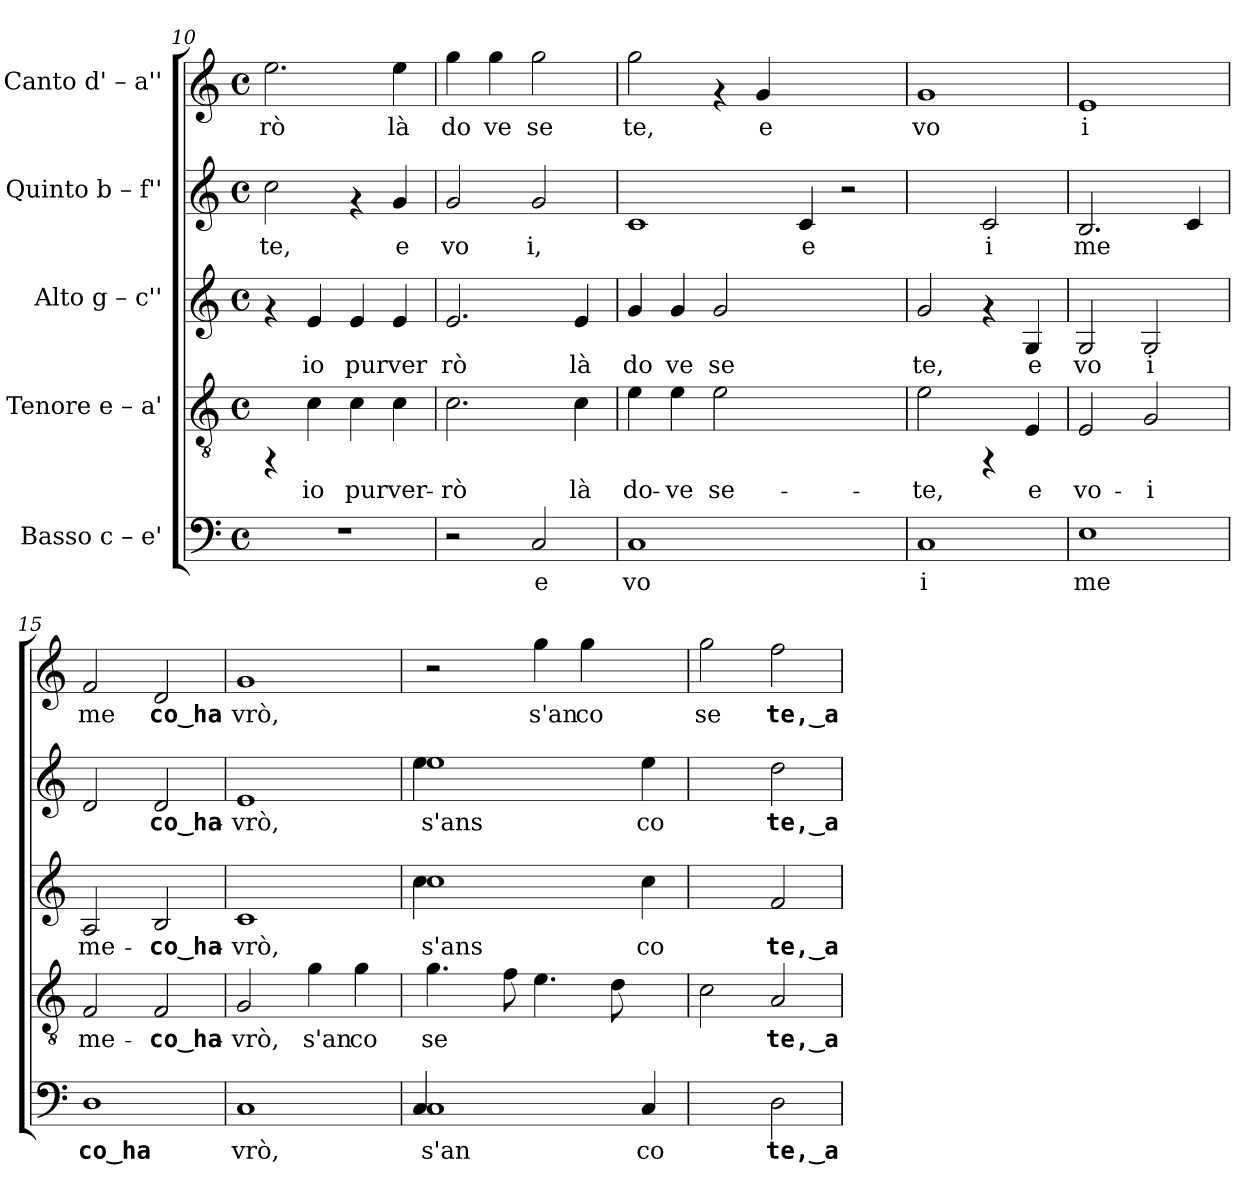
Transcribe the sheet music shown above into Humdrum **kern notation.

**kern	**text	**kern	**text	**kern	**text	**kern	**text	**kern	**text
*part5	*part5	*part4	*part4	*part3	*part3	*part2	*part2	*part1	*part1
*staff5	*staff5	*staff4	*staff4	*staff3	*staff3	*staff2	*staff2	*staff1	*staff1
*I"Basso  c – e'	*	*I"Tenore  e – a'	*	*I"Alto  g – c''	*	*I"Quinto  b – f''	*	*I"Canto  d' – a''	*
*clefF4	*	*clefGv2	*	*clefG2	*	*clefG2	*	*clefG2	*
*k[]	*	*k[]	*	*k[]	*	*k[]	*	*k[]	*
*C:	*	*C:	*	*C:	*	*C:	*	*C:	*
*M4/4	*	*M4/4	*	*M4/4	*	*M4/4	*	*M4/4	*
*met(c)	*	*met(c)	*	*met(c)	*	*met(c)	*	*met(c)	*
=10	=10	=10	=10	=10	=10	=10	=10	=10	=10
!	!	!	!	!	!	!	!LO:LY:b:cj	!	!LO:LY:b:cj
1r	.	4rFF	.	4rf	.	2cc\	te,	2.ee\	rò
!	!	!	!LO:LY:b:rj	!	!LO:LY:b:cj	!	!	!	!
.	.	4c\	io	4e/	io	.	.	.	.
!	!	!	!LO:LY:b:rj	!	!LO:LY:b:cj	!	!	!	!
.	.	4c\	pur	4e/	pur	4rf	.	.	.
!	!	!	!LO:LY:b:rj	!	!LO:LY:b:cj	!	!LO:LY:b:cj	!	!LO:LY:b:cj
.	.	4c\	ver-	4e/	ver	4g/	e	4ee\	là
=11	=11	=11	=11	=11	=11	=11	=11	=11	=11
!	!	!	!LO:LY:b:rj	!	!LO:LY:b:cj	!	!LO:LY:b:cj	!	!LO:LY:b:cj
2r	.	2.c\	-rò	2.e/	rò	2g/	vo	4gg\	do
!	!	!	!	!	!	!	!	!	!LO:LY:b:cj
.	.	.	.	.	.	.	.	4gg\	ve
!	!LO:LY:b:cj	!	!	!	!	!	!LO:LY:b:cj	!	!LO:LY:b:cj
2C/	e	.	.	.	.	2g/	i,	2gg\	se
!	!	!	!LO:LY:b:rj	!	!LO:LY:b:cj	!	!	!	!
.	.	4c\	là	4e/	là	.	.	.	.
=12	=12	=12	=12	=12	=12	=12	=12	=12	=12
!	!LO:LY:b:cj	!	!LO:LY:b:rj	!	!LO:LY:b:cj	!	!	!	!LO:LY:b:cj
1C	vo	4e\	do-	4g/	do	1c	.	2gg\	te,
!	!	!	!LO:LY:b:rj	!	!LO:LY:b:cj	!	!	!	!
.	.	4e\	-ve	4g/	ve	.	.	.	.
!	!	!	!LO:LY:b:rj	!	!LO:LY:b:cj	!	!	!	!
.	.	2e\	se-	2g/	se	.	.	4rf	.
!	!	!	!	!	!	!	!	!	!LO:LY:b:cj
.	.	.	.	.	.	.	.	4g/	e
!	!	!	!	!	!	!	!LO:LY:b:cj	!	!
2.ryy	.	2.ryy	.	2.ryy	.	4c/	e	2.ryy	.
.	.	.	.	.	.	2r	.	.	.
=13	=13	=13	=13	=13	=13	=13	=13	=13	=13
!	!LO:LY:b:cj	!	!LO:LY:b:rj	!	!LO:LY:b:cj	!	!	!	!LO:LY:b:cj
1C	i	2e\	-te,	2g/	te,	2ryy	.	1g	vo
!	!	!	!	!	!	!	!LO:LY:b:cj	!	!
.	.	4rFF	.	4rf	.	2c/	i	.	.
!	!	!	!LO:LY:b:rj	!	!LO:LY:b:cj	!	!	!	!
.	.	4E/	e	4G/	e	.	.	.	.
=14	=14	=14	=14	=14	=14	=14	=14	=14	=14
!	!LO:LY:b:cj	!	!LO:LY:b:rj	!	!LO:LY:b:cj	!	!LO:LY:b:cj	!	!LO:LY:b:cj
1E	me	2E/	vo-	2G/	vo	2.B/	me	1e	i
!	!	!	!LO:LY:b:rj	!	!LO:LY:b:cj	!	!	!	!
.	.	2G/	-i	2G/	i	.	.	.	.
!	!	!	!	!	!	!	!LO:LY:b:cj	!	!
.	.	.	.	.	.	4c/	.	.	.
!!LO:PB:g=z
=15	=15	=15	=15	=15	=15	=15	=15	=15	=15
!	!LO:LY:b:cj	!	!LO:LY:b:rj	!	!LO:LY:b:cj	!	!LO:LY:b:cj	!	!LO:LY:b:cj
1D	co‿ha	2F/	me-	2A/	me-	2d/	.	2f/	me
!	!	!	!LO:LY:b:rj	!	!LO:LY:b:cj	!	!LO:LY:b:cj	!	!LO:LY:b:cj
.	.	2F/	-co‿ha-	2B/	-co‿ha-	2d/	co‿ha-	2d/	co‿ha
=16	=16	=16	=16	=16	=16	=16	=16	=16	=16
!	!LO:LY:b:cj	!	!LO:LY:b:rj	!	!LO:LY:b:cj	!	!LO:LY:b:cj	!	!LO:LY:b:cj
1C	vrò,	2G/	-vrò,	1c	-vrò,	1e	-vrò,	1g	vrò,
!	!	!	!LO:LY:b:rj	!	!	!	!	!	!
.	.	4g\	s'an	.	.	.	.	.	.
!	!	!	!LO:LY:b:rj	!	!	!	!	!	!
.	.	4g\	co	.	.	.	.	.	.
=17	=17	=17	=17	=17	=17	=17	=17	=17	=17
*^	*	*	*	*	*	*	*	*	*
!	!	!LO:LY:b:cj	!	!LO:LY:b:rj	!	!LO:LY:b:cj	!	!LO:LY:b:cj	!	!
*	*	*	*	*	*^	*	*^	*	*	*
1C	4C/	s'an	4.g\	se-	1cc	4cc\	s'ans	1ee	4ee\	s'ans	2r	.
.	1ryy	.	.	.	.	1ryy	.	.	1ryy	.	.	.
!	!	!	!	!LO:LY:b:rj	!	!	!	!	!	!	!	!
.	.	.	8f\	--	.	.	.	.	.	.	.	.
!	!	!	!	!LO:LY:b:rj	!	!	!	!	!	!	!	!LO:LY:b:cj
.	.	.	4.e\	--	.	.	.	.	.	.	4gg\	s'an
!	!	!	!	!	!	!	!	!	!	!	!	!LO:LY:b:cj
.	.	.	.	.	.	.	.	.	.	.	4gg\	co
!	!	!	!	!LO:LY:b:rj	!	!	!	!	!	!	!	!
.	.	.	8d\	--	.	.	.	.	.	.	.	.
!	!	!LO:LY:b:cj	!	!	!	!	!LO:LY:b:cj	!	!	!LO:LY:b:cj	!	!
4C/	.	co	4ryy	.	4cc\	.	co	4ee\	.	co	4ryy	.
*	*	*	*	*	*v	*v	*	*	*	*	*	*
*v	*v	*	*	*	*	*	*v	*v	*	*	*
=18	=18	=18	=18	=18	=18	=18	=18	=18	=18
!	!	!	!LO:LY:b:rj	!	!	!	!	!	!LO:LY:b:cj
2ryy	.	2c\	--	2ryy	.	2ryy	.	2gg\	se
!	!LO:LY:b:cj	!	!LO:LY:b:rj	!	!LO:LY:b:cj	!	!LO:LY:b:cj	!	!LO:LY:b:cj
2D\	te,‿a	2A/	-te,‿a-	2f/	te,‿a-	2dd\	te,‿a-	2ff\	te,‿a
=	=	=	=	=	=	=	=	=	=
*-	*-	*-	*-	*-	*-	*-	*-	*-	*-
